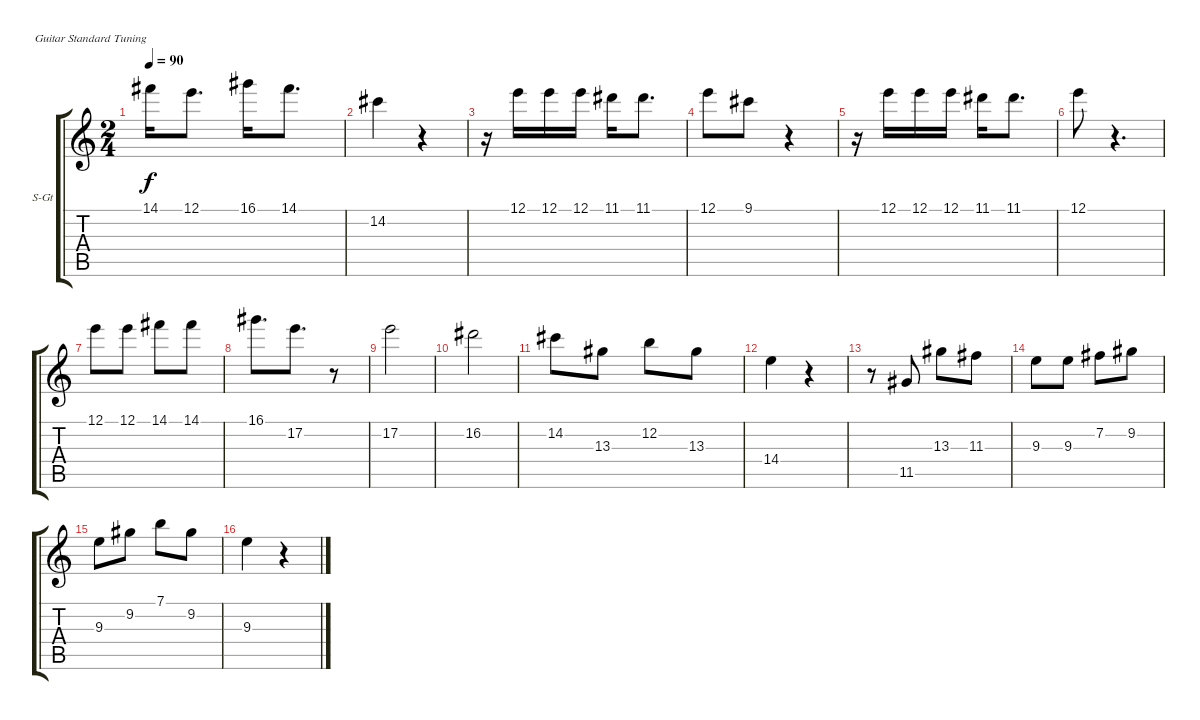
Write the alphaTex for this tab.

\bracketExtendMode groupsimilarinstruments
\firstSystemTrackNameOrientation horizontal
\otherSystemsTrackNameOrientation horizontal
\track ("Вокал" "S-Gt") {instrument altosax}
\staff {score tabs}
\tuning (E4 B3 G3 D3 A2 E2)
\displaytranspose 12
\ts (2 4)
\tempo 90
\clef g2
\ks c
14.1.16{dy f} 12.1.8{d} 16.1.16 14.1.8{d} |
14.2.4 r.4 |
r.16 12.1.16 12.1.16 12.1.16 11.1.16 11.1.8{d} |
12.1.8 9.1.8 r.4 |
r.16 12.1.16 12.1.16 12.1.16 11.1.16 11.1.8{d} |
12.1.8 r.4{d} |
12.1.8 12.1.8 14.1.8 14.1.8 |
16.1.8{d} 17.2.8{d} r.8 |
17.2.2 |
16.2.2 |
14.2.8 13.3.8 12.2.8 13.3.8 |
14.4.4 r.4 |
r.8 11.5.8 13.3.8 11.3.8 |
9.3.8 9.3.8 7.2.8 9.2.8 |
9.3.8 9.2.8 7.1.8 9.2.8 |
9.3.4 r.4
